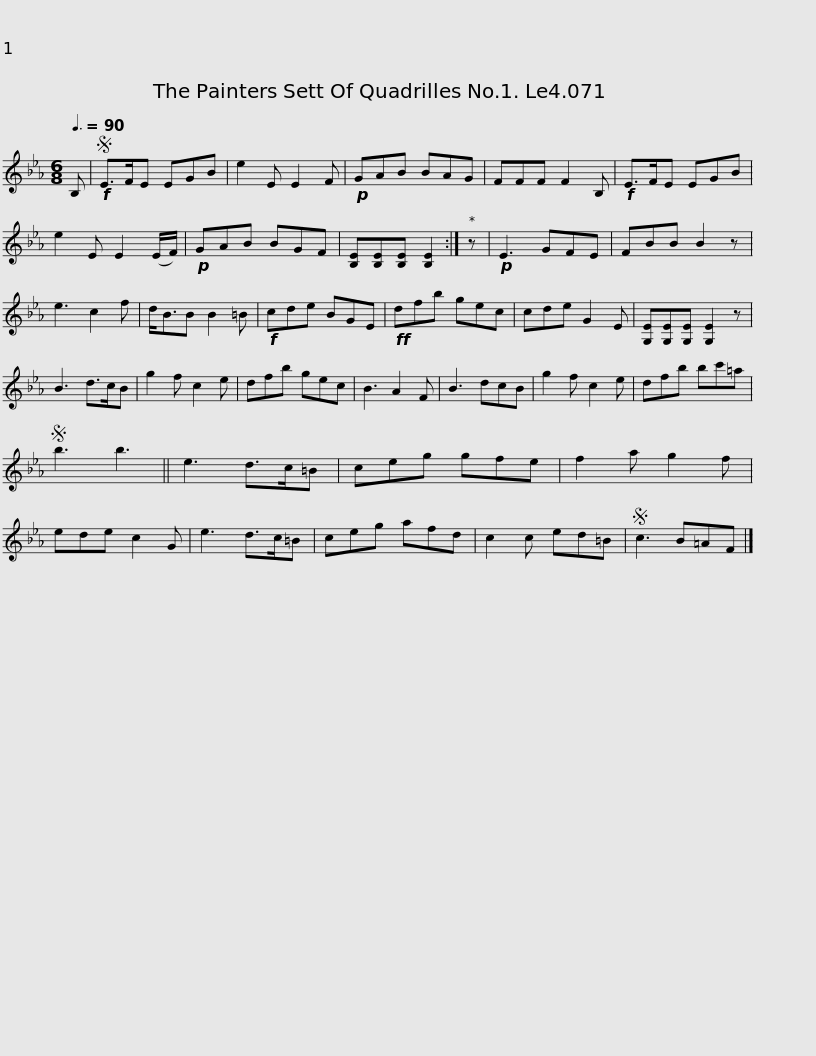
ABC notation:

X:1
L:1/8
Q:3/8=90
M:6/8
I:linebreak $
K:Eb
V:1 treble
V:1
 B, |S!f! E>FE EGB | e2 E E2 F |!p! GAB BAG | FFF F2 B, | %5
!f! E>FE EGB | e2 E E2 (E/F/) |!p! GAB BGF |$ [B,E][B,E][B,E] [B,E]2 :| z | %10
!p! E3 GFE | FBB B2 z | e3 c2 f | d<BB B2 =B |!f! cde BGE | %15
!ff! dfb gec |$ cde G2 E | [G,E][G,E][G,E] [G,E]2 z | B3 d>cB | g2 f c2 e | %20
 dfb gec | B3 A2 F | B3 dcB | g2 f c2 e |$ dfb bc'=a | %25
S b3 b3 || e3 d>c=B | ceg gfe | f2 a g2 f | ede c2 G | %30
 e3 d>c=B | ceg afd |$ c2 c ed=B |S c3 B=AF |] %34
